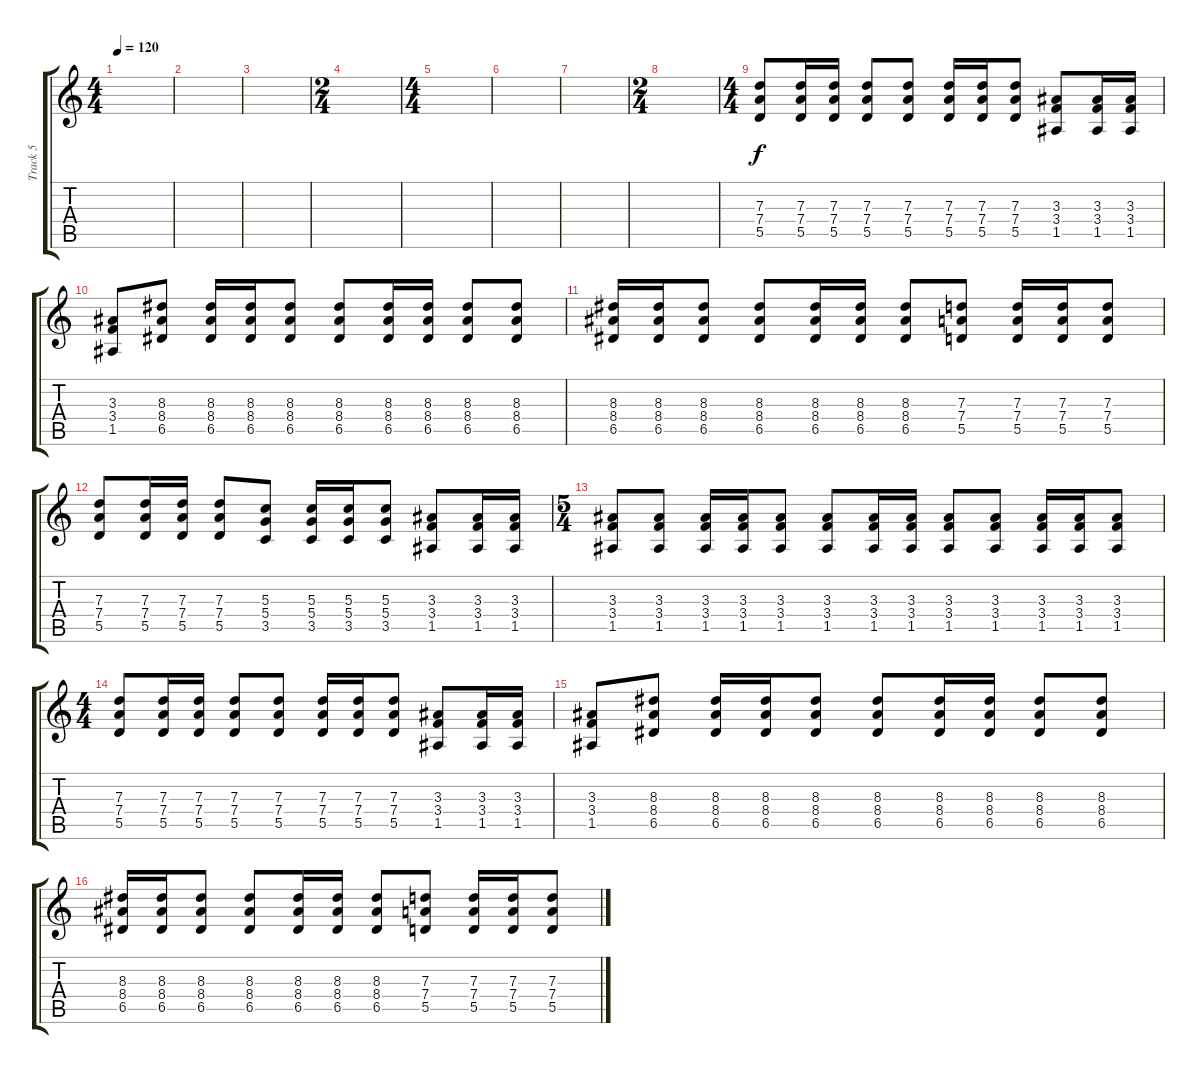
\track ("Track 5" "Track 5") {instrument electricguitarclean}
\staff {score tabs}
\tuning (E4 B3 G3 D3 A2 E2) {hide}
\ts (4 4)
\tempo 120
\clef g2
\ks c
|
|
|
\ts (2 4)
|
\ts (4 4)
|
|
|
\ts (2 4)
|
\ts (4 4)
(7.3 7.4 5.5).8 (7.3 7.4 5.5).16 (7.3 7.4 5.5).16 (7.3 7.4 5.5).8 (7.3 7.4 5.5).8 (7.3 7.4 5.5).16 (7.3 7.4 5.5).16 (7.3 7.4 5.5).8 (3.3 3.4 1.5).8 (3.3 3.4 1.5).16 (3.3 3.4 1.5).16 |
(3.3 3.4 1.5).8 (8.3 8.4 6.5).8 (8.3 8.4 6.5).16 (8.3 8.4 6.5).16 (8.3 8.4 6.5).8 (8.3 8.4 6.5).8 (8.3 8.4 6.5).16 (8.3 8.4 6.5).16 (8.3 8.4 6.5).8 (8.3 8.4 6.5).8 |
(8.3 8.4 6.5).16 (8.3 8.4 6.5).16 (8.3 8.4 6.5).8 (8.3 8.4 6.5).8 (8.3 8.4 6.5).16 (8.3 8.4 6.5).16 (8.3 8.4 6.5).8 (7.3 7.4 5.5).8 (7.3 7.4 5.5).16 (7.3 7.4 5.5).16 (7.3 7.4 5.5).8 |
(7.3 7.4 5.5).8 (7.3 7.4 5.5).16 (7.3 7.4 5.5).16 (7.3 7.4 5.5).8 (5.3 5.4 3.5).8 (5.3 5.4 3.5).16 (5.3 5.4 3.5).16 (5.3 5.4 3.5).8 (3.3 3.4 1.5).8 (3.3 3.4 1.5).16 (3.3 3.4 1.5).16 |
\ts (5 4)
(3.3 3.4 1.5).8 (3.3 3.4 1.5).8 (3.3 3.4 1.5).16 (3.3 3.4 1.5).16 (3.3 3.4 1.5).8 (3.3 3.4 1.5).8 (3.3 3.4 1.5).16 (3.3 3.4 1.5).16 (3.3 3.4 1.5).8 (3.3 3.4 1.5).8 (3.3 3.4 1.5).16 (3.3 3.4 1.5).16 (3.3 3.4 1.5).8 |
\ts (4 4)
(7.3 7.4 5.5).8 (7.3 7.4 5.5).16 (7.3 7.4 5.5).16 (7.3 7.4 5.5).8 (7.3 7.4 5.5).8 (7.3 7.4 5.5).16 (7.3 7.4 5.5).16 (7.3 7.4 5.5).8 (3.3 3.4 1.5).8 (3.3 3.4 1.5).16 (3.3 3.4 1.5).16 |
(3.3 3.4 1.5).8 (8.3 8.4 6.5).8 (8.3 8.4 6.5).16 (8.3 8.4 6.5).16 (8.3 8.4 6.5).8 (8.3 8.4 6.5).8 (8.3 8.4 6.5).16 (8.3 8.4 6.5).16 (8.3 8.4 6.5).8 (8.3 8.4 6.5).8 |
(8.3 8.4 6.5).16 (8.3 8.4 6.5).16 (8.3 8.4 6.5).8 (8.3 8.4 6.5).8 (8.3 8.4 6.5).16 (8.3 8.4 6.5).16 (8.3 8.4 6.5).8 (7.3 7.4 5.5).8 (7.3 7.4 5.5).16 (7.3 7.4 5.5).16 (7.3 7.4 5.5).8
